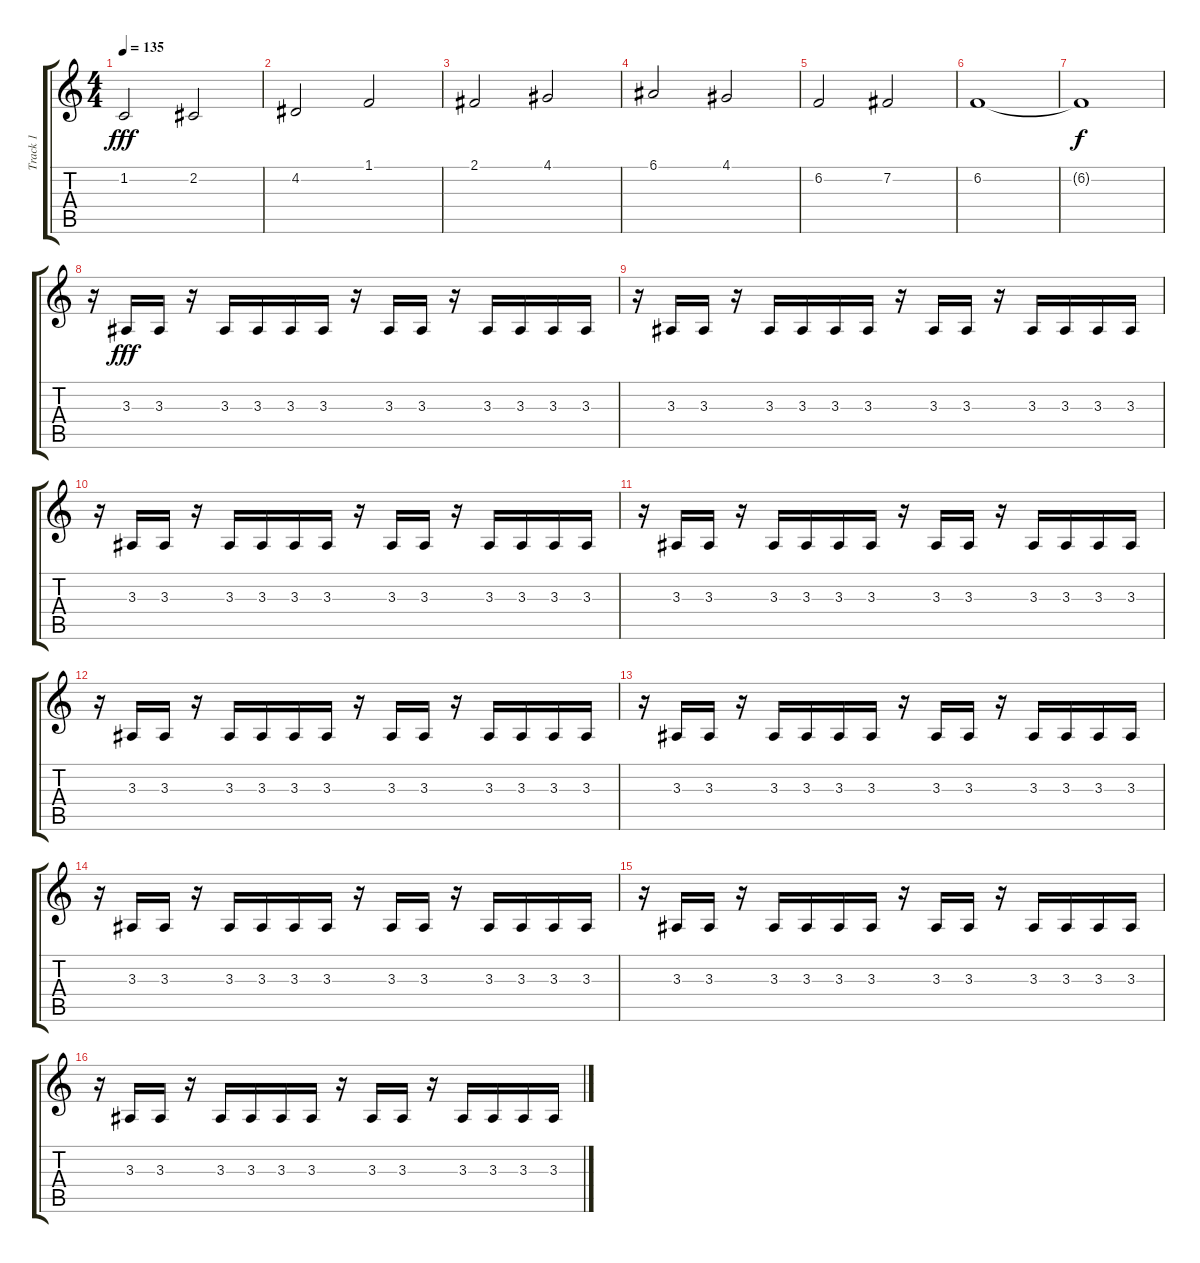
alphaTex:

\track ("Track 1" "Track 1") {instrument synthstrings1}
\staff {score tabs}
\tuning (E4 B3 G3 D3 A2 E2) {hide}
\ts (4 4)
\tempo 135
\clef g2
\ks c
1.2.2{dy fff} 2.2.2 |
4.2.2 1.1.2 |
2.1.2 4.1.2 |
6.1.2 4.1.2 |
6.2.2 7.2.2 |
6.2.1 |
6.2{t}.1{dy f} |
r.16 3.3.16{dy fff volume 7} 3.3.16 r.16 3.3.16 3.3.16 3.3.16 3.3.16 r.16 3.3.16 3.3.16 r.16 3.3.16 3.3.16 3.3.16 3.3.16 |
r.16 3.3.16 3.3.16 r.16 3.3.16 3.3.16 3.3.16 3.3.16 r.16 3.3.16 3.3.16 r.16 3.3.16 3.3.16 3.3.16 3.3.16 |
r.16 3.3.16 3.3.16 r.16 3.3.16 3.3.16 3.3.16 3.3.16 r.16 3.3.16 3.3.16 r.16 3.3.16 3.3.16 3.3.16 3.3.16 |
r.16 3.3.16 3.3.16 r.16 3.3.16 3.3.16 3.3.16 3.3.16 r.16 3.3.16 3.3.16 r.16 3.3.16 3.3.16 3.3.16 3.3.16 |
r.16 3.3.16 3.3.16 r.16 3.3.16 3.3.16 3.3.16 3.3.16 r.16 3.3.16 3.3.16 r.16 3.3.16 3.3.16 3.3.16 3.3.16 |
r.16 3.3.16 3.3.16 r.16 3.3.16 3.3.16 3.3.16 3.3.16 r.16 3.3.16 3.3.16 r.16 3.3.16 3.3.16 3.3.16 3.3.16 |
r.16 3.3.16 3.3.16 r.16 3.3.16 3.3.16 3.3.16 3.3.16 r.16 3.3.16 3.3.16 r.16 3.3.16 3.3.16 3.3.16 3.3.16 |
r.16 3.3.16 3.3.16 r.16 3.3.16 3.3.16 3.3.16 3.3.16 r.16 3.3.16 3.3.16 r.16 3.3.16 3.3.16 3.3.16 3.3.16 |
r.16 3.3.16{volume 7} 3.3.16 r.16 3.3.16 3.3.16 3.3.16 3.3.16 r.16 3.3.16 3.3.16 r.16 3.3.16 3.3.16 3.3.16 3.3.16
